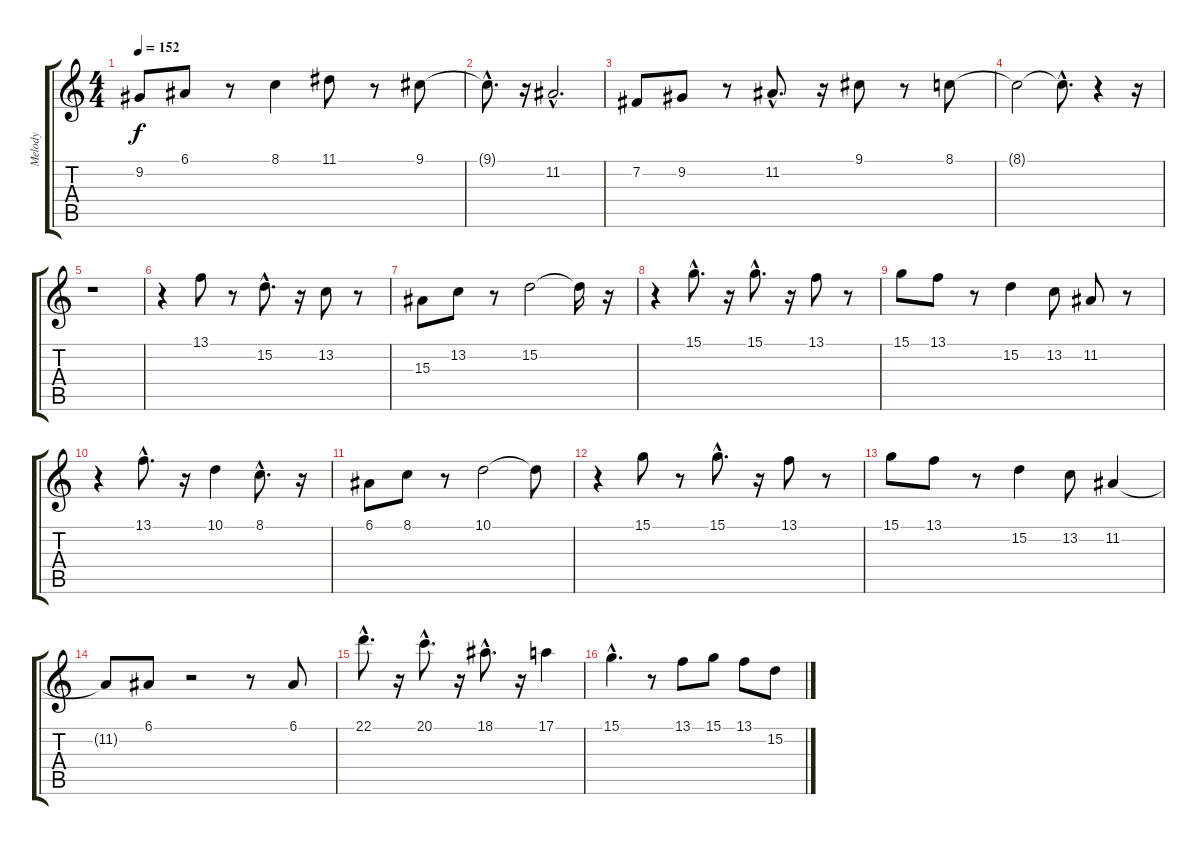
\track ("Melody" "Melody") {instrument reedorgan}
\staff {score tabs}
\tuning (E4 B3 G3 D3 A2 E2) {hide}
\ts (4 4)
\tempo 152
\clef g2
\ks c
9.2.8{dy f} 6.1.8 r.8 8.1.4 11.1.8 r.8 9.1.8 |
9.1{hac t}.8{d} r.16 11.2{hac}.2{d} |
7.2.8 9.2.8 r.8 11.2{hac}.8{d} r.16 9.1.8 r.8 8.1.8 |
8.1{t}.2 8.1{hac t}.8{d} r.4 r.16 |
r.1 |
r.4 13.1.8 r.8 15.2{hac}.8{d} r.16 13.2.8 r.8 |
15.3.8 13.2.8 r.8 15.2.2 15.2{t}.16 r.16 |
r.4 15.1{hac}.8{d} r.16 15.1{hac}.8{d} r.16 13.1.8 r.8 |
15.1.8 13.1.8 r.8 15.2.4 13.2.8 11.2.8 r.8 |
r.4 13.1{hac}.8{d} r.16 10.1.4 8.1{hac}.8{d} r.16 |
6.1.8 8.1.8 r.8 10.1.2 10.1{t}.8 |
r.4 15.1.8 r.8 15.1{hac}.8{d} r.16 13.1.8 r.8 |
15.1.8 13.1.8 r.8 15.2.4 13.2.8 11.2.4 |
11.2{t}.8 6.1.8 r.2 r.8 6.1.8 |
22.1{hac}.8{d} r.16 20.1{hac}.8{d} r.16 18.1{hac}.8{d} r.16 17.1.4 |
15.1{hac}.4{d} r.8 13.1.8 15.1.8 13.1.8 15.2.8
